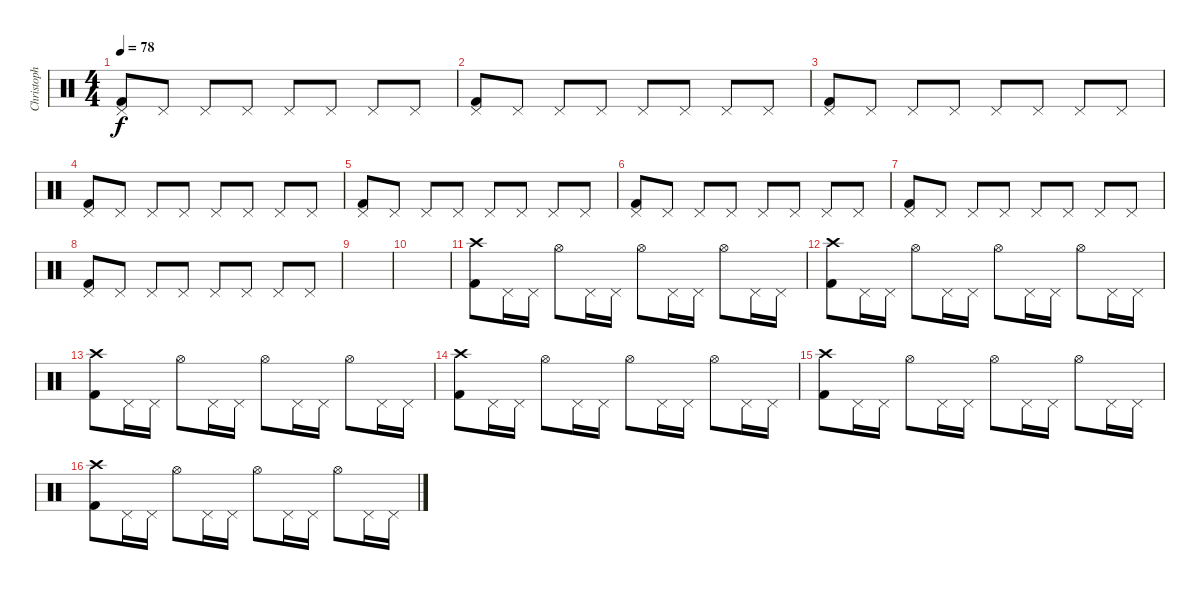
\track ("Christoph" "Christoph") {instrument percussion}
\staff {score}
\articulation defaults
\ts (4 4)
\tempo 78
\clef neutral
\ks c
("Pedal Hi-Hat (hit)" "Kick (hit) 2").8{dy f} "Pedal Hi-Hat (hit)".8 "Pedal Hi-Hat (hit)".8 "Pedal Hi-Hat (hit)".8 "Pedal Hi-Hat (hit)".8 "Pedal Hi-Hat (hit)".8 "Pedal Hi-Hat (hit)".8 "Pedal Hi-Hat (hit)".8 |
("Pedal Hi-Hat (hit)" "Kick (hit) 2").8 "Pedal Hi-Hat (hit)".8 "Pedal Hi-Hat (hit)".8 "Pedal Hi-Hat (hit)".8 "Pedal Hi-Hat (hit)".8 "Pedal Hi-Hat (hit)".8 "Pedal Hi-Hat (hit)".8 "Pedal Hi-Hat (hit)".8 |
("Pedal Hi-Hat (hit)" "Kick (hit) 2").8 "Pedal Hi-Hat (hit)".8 "Pedal Hi-Hat (hit)".8 "Pedal Hi-Hat (hit)".8 "Pedal Hi-Hat (hit)".8 "Pedal Hi-Hat (hit)".8 "Pedal Hi-Hat (hit)".8 "Pedal Hi-Hat (hit)".8 |
("Pedal Hi-Hat (hit)" "Kick (hit) 2").8 "Pedal Hi-Hat (hit)".8 "Pedal Hi-Hat (hit)".8 "Pedal Hi-Hat (hit)".8 "Pedal Hi-Hat (hit)".8 "Pedal Hi-Hat (hit)".8 "Pedal Hi-Hat (hit)".8 "Pedal Hi-Hat (hit)".8 |
("Pedal Hi-Hat (hit)" "Kick (hit) 2").8 "Pedal Hi-Hat (hit)".8 "Pedal Hi-Hat (hit)".8 "Pedal Hi-Hat (hit)".8 "Pedal Hi-Hat (hit)".8 "Pedal Hi-Hat (hit)".8 "Pedal Hi-Hat (hit)".8 "Pedal Hi-Hat (hit)".8 |
("Pedal Hi-Hat (hit)" "Kick (hit) 2").8 "Pedal Hi-Hat (hit)".8 "Pedal Hi-Hat (hit)".8 "Pedal Hi-Hat (hit)".8 "Pedal Hi-Hat (hit)".8 "Pedal Hi-Hat (hit)".8 "Pedal Hi-Hat (hit)".8 "Pedal Hi-Hat (hit)".8 |
("Pedal Hi-Hat (hit)" "Kick (hit) 2").8 "Pedal Hi-Hat (hit)".8 "Pedal Hi-Hat (hit)".8 "Pedal Hi-Hat (hit)".8 "Pedal Hi-Hat (hit)".8 "Pedal Hi-Hat (hit)".8 "Pedal Hi-Hat (hit)".8 "Pedal Hi-Hat (hit)".8 |
("Pedal Hi-Hat (hit)" "Kick (hit) 2").8 "Pedal Hi-Hat (hit)".8 "Pedal Hi-Hat (hit)".8 "Pedal Hi-Hat (hit)".8 "Pedal Hi-Hat (hit)".8 "Pedal Hi-Hat (hit)".8 "Pedal Hi-Hat (hit)".8 "Pedal Hi-Hat (hit)".8 |
|
|
("Crash high (hit)" "Kick (hit) 2").8 "Pedal Hi-Hat (hit)".16 "Pedal Hi-Hat (hit)".16 "Hi-Hat (open)".8 "Pedal Hi-Hat (hit)".16 "Pedal Hi-Hat (hit)".16 "Hi-Hat (open)".8 "Pedal Hi-Hat (hit)".16 "Pedal Hi-Hat (hit)".16 "Hi-Hat (open)".8 "Pedal Hi-Hat (hit)".16 "Pedal Hi-Hat (hit)".16 |
("Crash high (hit)" "Kick (hit) 2").8 "Pedal Hi-Hat (hit)".16 "Pedal Hi-Hat (hit)".16 "Hi-Hat (open)".8 "Pedal Hi-Hat (hit)".16 "Pedal Hi-Hat (hit)".16 "Hi-Hat (open)".8 "Pedal Hi-Hat (hit)".16 "Pedal Hi-Hat (hit)".16 "Hi-Hat (open)".8 "Pedal Hi-Hat (hit)".16 "Pedal Hi-Hat (hit)".16 |
("Crash high (hit)" "Kick (hit) 2").8 "Pedal Hi-Hat (hit)".16 "Pedal Hi-Hat (hit)".16 "Hi-Hat (open)".8 "Pedal Hi-Hat (hit)".16 "Pedal Hi-Hat (hit)".16 "Hi-Hat (open)".8 "Pedal Hi-Hat (hit)".16 "Pedal Hi-Hat (hit)".16 "Hi-Hat (open)".8 "Pedal Hi-Hat (hit)".16 "Pedal Hi-Hat (hit)".16 |
("Crash high (hit)" "Kick (hit) 2").8 "Pedal Hi-Hat (hit)".16 "Pedal Hi-Hat (hit)".16 "Hi-Hat (open)".8 "Pedal Hi-Hat (hit)".16 "Pedal Hi-Hat (hit)".16 "Hi-Hat (open)".8 "Pedal Hi-Hat (hit)".16 "Pedal Hi-Hat (hit)".16 "Hi-Hat (open)".8 "Pedal Hi-Hat (hit)".16 "Pedal Hi-Hat (hit)".16 |
("Crash high (hit)" "Kick (hit) 2").8 "Pedal Hi-Hat (hit)".16 "Pedal Hi-Hat (hit)".16 "Hi-Hat (open)".8 "Pedal Hi-Hat (hit)".16 "Pedal Hi-Hat (hit)".16 "Hi-Hat (open)".8 "Pedal Hi-Hat (hit)".16 "Pedal Hi-Hat (hit)".16 "Hi-Hat (open)".8 "Pedal Hi-Hat (hit)".16 "Pedal Hi-Hat (hit)".16 |
("Crash high (hit)" "Kick (hit) 2").8 "Pedal Hi-Hat (hit)".16 "Pedal Hi-Hat (hit)".16 "Hi-Hat (open)".8 "Pedal Hi-Hat (hit)".16 "Pedal Hi-Hat (hit)".16 "Hi-Hat (open)".8 "Pedal Hi-Hat (hit)".16 "Pedal Hi-Hat (hit)".16 "Hi-Hat (open)".8 "Pedal Hi-Hat (hit)".16 "Pedal Hi-Hat (hit)".16
